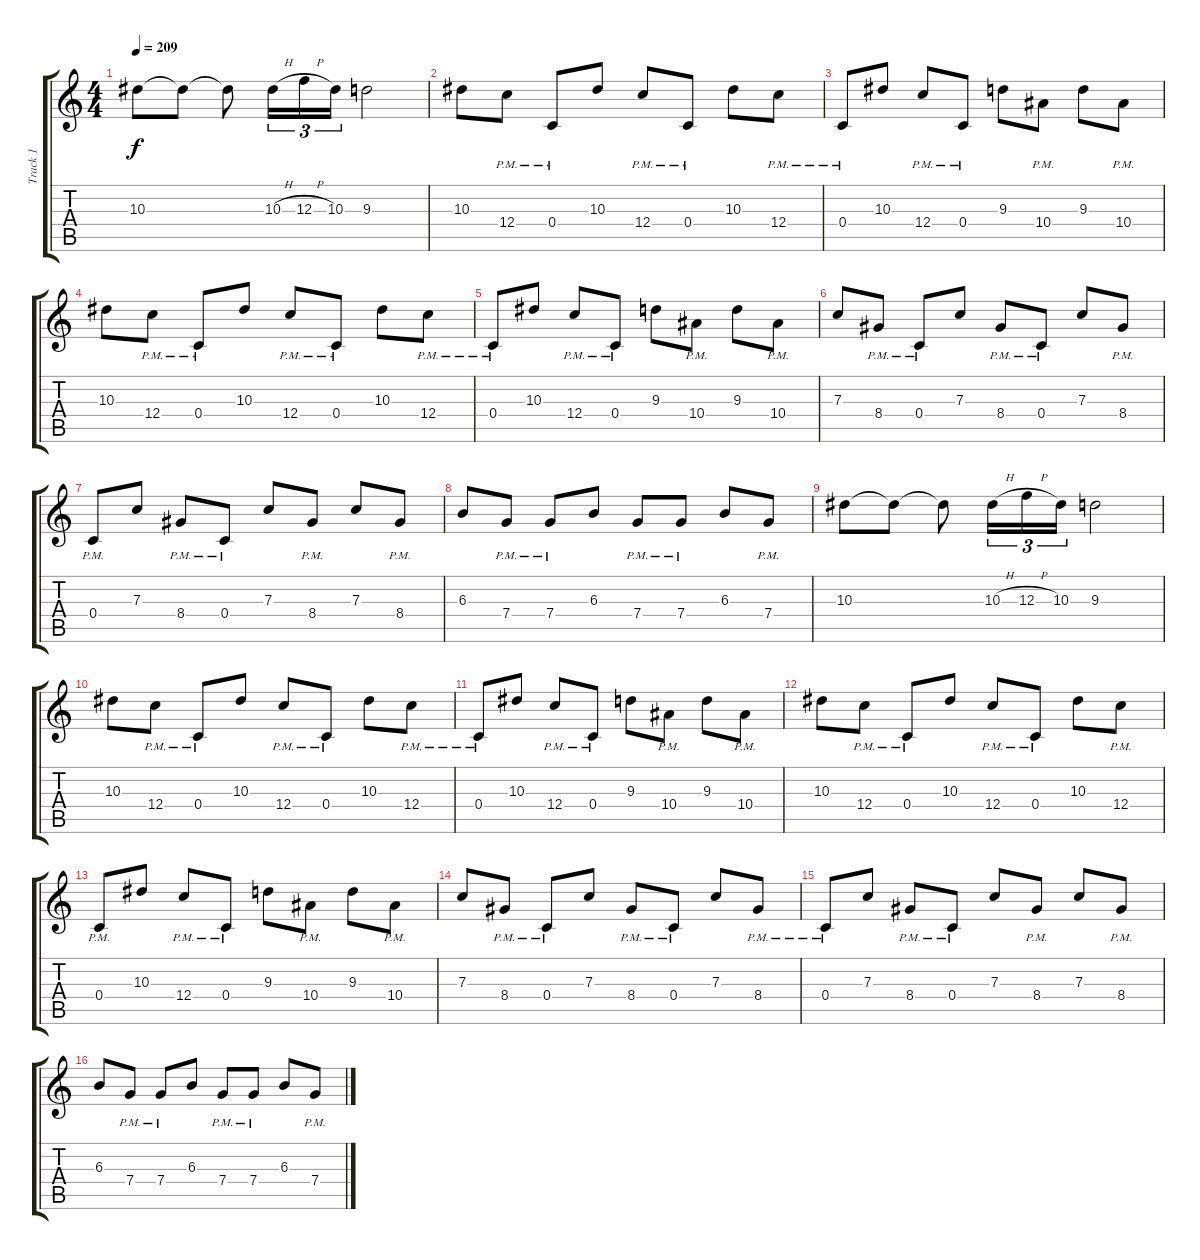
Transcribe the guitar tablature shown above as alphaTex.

\track ("Track 1" "Track 1") {instrument distortionguitar}
\staff {score tabs}
\tuning (D4 A3 F3 C3 G2 C2) {hide}
\ts (4 4)
\tempo 209
\clef g2
\ks c
10.3.8{dy f} 10.3{t}.8 10.3{t}.8 10.3{h}.16{tu (3 2)} 12.3{h}.16{tu (3 2)} 10.3.16{tu (3 2)} 9.3.2 |
10.3.8 12.4{pm}.8 0.4{pm}.8 10.3.8 12.4{pm}.8 0.4{pm}.8 10.3.8 12.4{pm}.8 |
0.4{pm}.8 10.3.8 12.4{pm}.8 0.4{pm}.8 9.3.8 10.4{pm}.8 9.3.8 10.4{pm}.8 |
10.3.8 12.4{pm}.8 0.4{pm}.8 10.3.8 12.4{pm}.8 0.4{pm}.8 10.3.8 12.4{pm}.8 |
0.4{pm}.8 10.3.8 12.4{pm}.8 0.4{pm}.8 9.3.8 10.4{pm}.8 9.3.8 10.4{pm}.8 |
7.3.8 8.4{pm}.8 0.4{pm}.8 7.3.8 8.4{pm}.8 0.4{pm}.8 7.3.8 8.4{pm}.8 |
0.4{pm}.8 7.3.8 8.4{pm}.8 0.4{pm}.8 7.3.8 8.4{pm}.8 7.3.8 8.4{pm}.8 |
6.3.8 7.4{pm}.8 7.4{pm}.8 6.3.8 7.4{pm}.8 7.4{pm}.8 6.3.8 7.4{pm}.8 |
10.3.8 10.3{t}.8 10.3{t}.8 10.3{h}.16{tu (3 2)} 12.3{h}.16{tu (3 2)} 10.3.16{tu (3 2)} 9.3.2 |
10.3.8 12.4{pm}.8 0.4{pm}.8 10.3.8 12.4{pm}.8 0.4{pm}.8 10.3.8 12.4{pm}.8 |
0.4{pm}.8 10.3.8 12.4{pm}.8 0.4{pm}.8 9.3.8 10.4{pm}.8 9.3.8 10.4{pm}.8 |
10.3.8 12.4{pm}.8 0.4{pm}.8 10.3.8 12.4{pm}.8 0.4{pm}.8 10.3.8 12.4{pm}.8 |
0.4{pm}.8 10.3.8 12.4{pm}.8 0.4{pm}.8 9.3.8 10.4{pm}.8 9.3.8 10.4{pm}.8 |
7.3.8 8.4{pm}.8 0.4{pm}.8 7.3.8 8.4{pm}.8 0.4{pm}.8 7.3.8 8.4{pm}.8 |
0.4{pm}.8 7.3.8 8.4{pm}.8 0.4{pm}.8 7.3.8 8.4{pm}.8 7.3.8 8.4{pm}.8 |
6.3.8 7.4{pm}.8 7.4{pm}.8 6.3.8 7.4{pm}.8 7.4{pm}.8 6.3.8 7.4{pm}.8
